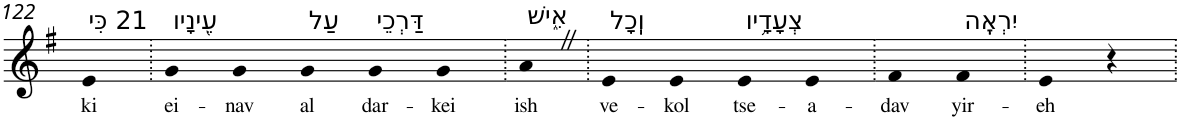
**kern	**text
*part1	*part1
*staff1	*staff1
*I"Piano	*
*I'Pno	*
!!LO:PB:g=z
*clefG2	*
*k[f#]	*
*G:	*
=122	=122
!LO:TX:a:t=21 כִּי	!
!	!LO:LY:b
4e	ki
=123.	=123.
!LO:TX:a:t=עֵ֭ינָיו	!
!	!LO:LY:b
4g	ei-
!	!LO:LY:b
4g	-nav
!LO:TX:a:t=עַל	!
!	!LO:LY:b
4g	al
!LO:TX:a:t=דַּרְכֵי	!
!	!LO:LY:b
4g	dar-
!	!LO:LY:b
4g	-kei
=124.	=124.
!LO:TX:a:t=אִ֑ישׁ	!
!	!LO:LY:b
4aZ	ish
=125.	=125.
!LO:TX:a:t=וְֽכָל	!
!	!LO:LY:b
4e	ve-
!	!LO:LY:b
4e	-kol
!LO:TX:a:t=צְעָדָ֥יו	!
!	!LO:LY:b
4e	tse-
!	!LO:LY:b
4e	-a-
=126.	=126.
!	!LO:LY:b
4f#	-dav
!LO:TX:a:t=יִרְאֶֽה	!
!	!LO:LY:b
4f#	yir-
=127.	=127.
!	!LO:LY:b
4e	-eh
4r	.
=.	=.
*-	*-
